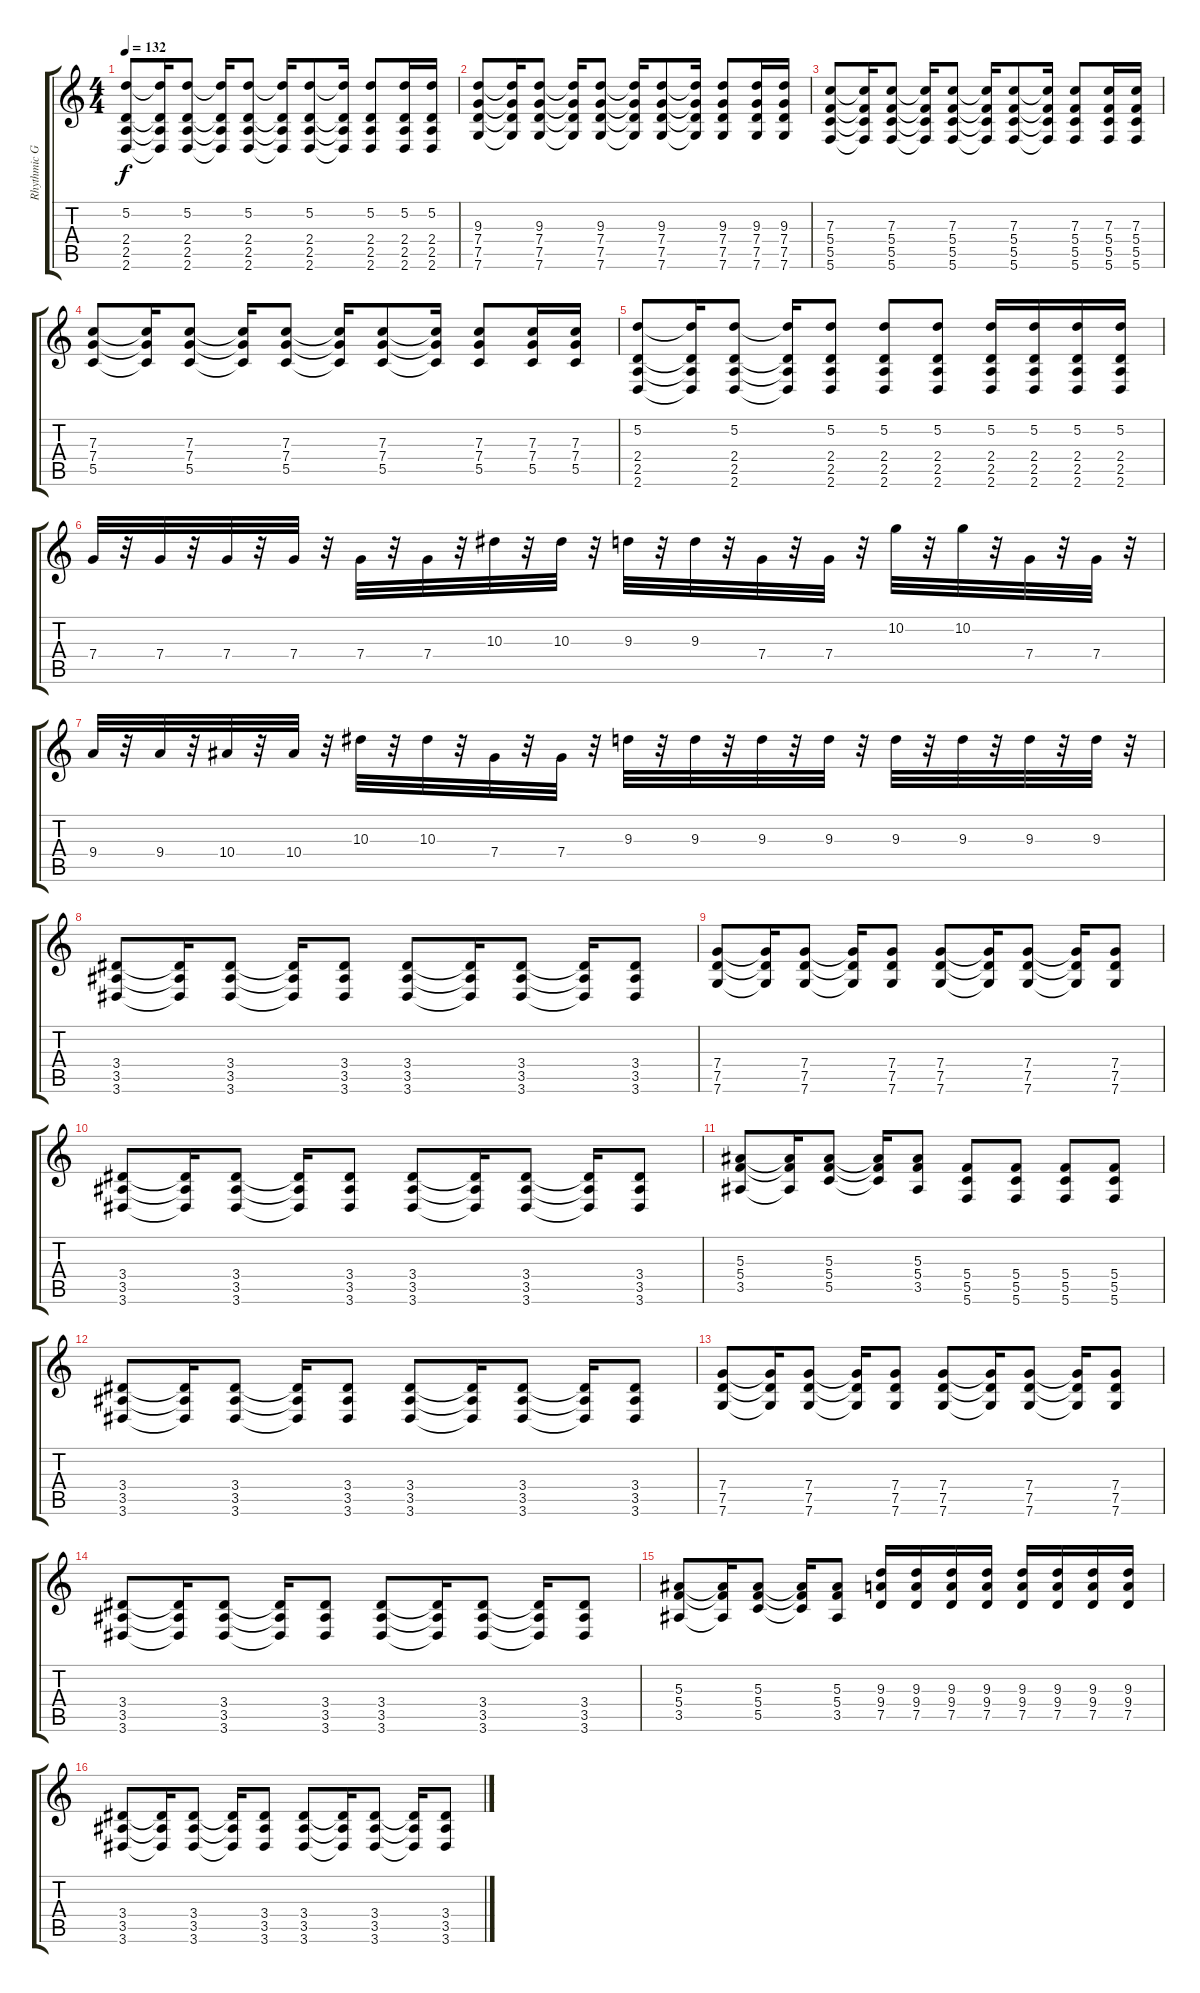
\track ("Rhythmic Guitar" "Rhythmic G") {instrument distortionguitar}
\staff {score tabs}
\tuning (D4 A3 F3 C3 G2 C2) {hide}
\ts (4 4)
\tempo 132
\clef g2
\ks c
(5.2 2.4 2.5 2.6).8{dy f} (5.2{t} 2.4{t} 2.5{t} 2.6{t}).16 (5.2 2.4 2.5 2.6).8 (5.2{t} 2.4{t} 2.5{t} 2.6{t}).16 (5.2 2.4 2.5 2.6).8 (5.2{t} 2.4{t} 2.5{t} 2.6{t}).16 (5.2 2.4 2.5 2.6).8 (5.2{t} 2.4{t} 2.5{t} 2.6{t}).16 (5.2 2.4 2.5 2.6).8 (5.2 2.4 2.5 2.6).16 (5.2 2.4 2.5 2.6).16 |
(9.3 7.4 7.5 7.6).8 (9.3{t} 7.4{t} 7.5{t} 7.6{t}).16 (9.3 7.4 7.5 7.6).8 (9.3{t} 7.4{t} 7.5{t} 7.6{t}).16 (9.3 7.4 7.5 7.6).8 (9.3{t} 7.4{t} 7.5{t} 7.6{t}).16 (9.3 7.4 7.5 7.6).8 (9.3{t} 7.4{t} 7.5{t} 7.6{t}).16 (9.3 7.4 7.5 7.6).8 (9.3 7.4 7.5 7.6).16 (9.3 7.4 7.5 7.6).16 |
(7.3 5.4 5.5 5.6).8 (7.3{t} 5.4{t} 5.5{t} 5.6{t}).16 (7.3 5.4 5.5 5.6).8 (7.3{t} 5.4{t} 5.5{t} 5.6{t}).16 (7.3 5.4 5.5 5.6).8 (7.3{t} 5.4{t} 5.5{t} 5.6{t}).16 (7.3 5.4 5.5 5.6).8 (7.3{t} 5.4{t} 5.5{t} 5.6{t}).16 (7.3 5.4 5.5 5.6).8 (7.3 5.4 5.5 5.6).16 (7.3 5.4 5.5 5.6).16 |
(7.3 7.4 5.5).8 (7.3{t} 7.4{t} 5.5{t}).16 (7.3 7.4 5.5).8 (7.3{t} 7.4{t} 5.5{t}).16 (7.3 7.4 5.5).8 (7.3{t} 7.4{t} 5.5{t}).16 (7.3 7.4 5.5).8 (7.3{t} 7.4{t} 5.5{t}).16 (7.3 7.4 5.5).8 (7.3 7.4 5.5).16 (7.3 7.4 5.5).16 |
(5.2 2.4 2.5 2.6).8 (5.2{t} 2.4{t} 2.5{t} 2.6{t}).16 (5.2 2.4 2.5 2.6).8 (5.2{t} 2.4{t} 2.5{t} 2.6{t}).16 (5.2 2.4 2.5 2.6).8 (5.2 2.4 2.5 2.6).8 (5.2 2.4 2.5 2.6).8 (5.2 2.4 2.5 2.6).16 (5.2 2.4 2.5 2.6).16 (5.2 2.4 2.5 2.6).16 (5.2 2.4 2.5 2.6).16 |
7.4.32{instrument electricguitarclean} r.32 7.4.32 r.32 7.4.32 r.32 7.4.32 r.32 7.4.32 r.32 7.4.32 r.32 10.3.32 r.32 10.3.32 r.32 9.3.32 r.32 9.3.32 r.32 7.4.32 r.32 7.4.32 r.32 10.2.32 r.32 10.2.32 r.32 7.4.32 r.32 7.4.32 r.32 |
9.4.32 r.32 9.4.32 r.32 10.4.32 r.32 10.4.32 r.32 10.3.32 r.32 10.3.32 r.32 7.4.32 r.32 7.4.32 r.32 9.3.32 r.32 9.3.32 r.32 9.3.32 r.32 9.3.32 r.32 9.3.32 r.32 9.3.32 r.32 9.3.32 r.32 9.3.32 r.32 |
(3.4 3.5 3.6).8{instrument distortionguitar} (3.4{t} 3.5{t} 3.6{t}).16 (3.4 3.5 3.6).8 (3.4{t} 3.5{t} 3.6{t}).16 (3.4 3.5 3.6).8 (3.4 3.5 3.6).8 (3.4{t} 3.5{t} 3.6{t}).16 (3.4 3.5 3.6).8 (3.4{t} 3.5{t} 3.6{t}).16 (3.4 3.5 3.6).8 |
(7.4 7.5 7.6).8 (7.4{t} 7.5{t} 7.6{t}).16 (7.4 7.5 7.6).8 (7.4{t} 7.5{t} 7.6{t}).16 (7.4 7.5 7.6).8 (7.4 7.5 7.6).8 (7.4{t} 7.5{t} 7.6{t}).16 (7.4 7.5 7.6).8 (7.4{t} 7.5{t} 7.6{t}).16 (7.4 7.5 7.6).8 |
(3.4 3.5 3.6).8 (3.4{t} 3.5{t} 3.6{t}).16 (3.4 3.5 3.6).8 (3.4{t} 3.5{t} 3.6{t}).16 (3.4 3.5 3.6).8 (3.4 3.5 3.6).8 (3.4{t} 3.5{t} 3.6{t}).16 (3.4 3.5 3.6).8 (3.4{t} 3.5{t} 3.6{t}).16 (3.4 3.5 3.6).8 |
(5.3 5.4 3.5).8 (5.3{t} 5.4{t} 3.5{t}).16 (5.3 5.4 5.5).8 (5.3{t} 5.4{t} 5.5{t}).16 (5.3 5.4 3.5).8 (5.4 5.5 5.6).8 (5.4 5.5 5.6).8 (5.4 5.5 5.6).8 (5.4 5.5 5.6).8 |
(3.4 3.5 3.6).8 (3.4{t} 3.5{t} 3.6{t}).16 (3.4 3.5 3.6).8 (3.4{t} 3.5{t} 3.6{t}).16 (3.4 3.5 3.6).8 (3.4 3.5 3.6).8 (3.4{t} 3.5{t} 3.6{t}).16 (3.4 3.5 3.6).8 (3.4{t} 3.5{t} 3.6{t}).16 (3.4 3.5 3.6).8 |
(7.4 7.5 7.6).8 (7.4{t} 7.5{t} 7.6{t}).16 (7.4 7.5 7.6).8 (7.4{t} 7.5{t} 7.6{t}).16 (7.4 7.5 7.6).8 (7.4 7.5 7.6).8 (7.4{t} 7.5{t} 7.6{t}).16 (7.4 7.5 7.6).8 (7.4{t} 7.5{t} 7.6{t}).16 (7.4 7.5 7.6).8 |
(3.4 3.5 3.6).8 (3.4{t} 3.5{t} 3.6{t}).16 (3.4 3.5 3.6).8 (3.4{t} 3.5{t} 3.6{t}).16 (3.4 3.5 3.6).8 (3.4 3.5 3.6).8 (3.4{t} 3.5{t} 3.6{t}).16 (3.4 3.5 3.6).8 (3.4{t} 3.5{t} 3.6{t}).16 (3.4 3.5 3.6).8 |
(5.3 5.4 3.5).8 (5.3{t} 5.4{t} 3.5{t}).16 (5.3 5.4 5.5).8 (5.3{t} 5.4{t} 5.5{t}).16 (5.3 5.4 3.5).8 (9.3 9.4 7.5).16 (9.3 9.4 7.5).16 (9.3 9.4 7.5).16 (9.3 9.4 7.5).16 (9.3 9.4 7.5).16 (9.3 9.4 7.5).16 (9.3 9.4 7.5).16 (9.3 9.4 7.5).16 |
(3.4 3.5 3.6).8 (3.4{t} 3.5{t} 3.6{t}).16 (3.4 3.5 3.6).8 (3.4{t} 3.5{t} 3.6{t}).16 (3.4 3.5 3.6).8 (3.4 3.5 3.6).8 (3.4{t} 3.5{t} 3.6{t}).16 (3.4 3.5 3.6).8 (3.4{t} 3.5{t} 3.6{t}).16 (3.4 3.5 3.6).8
